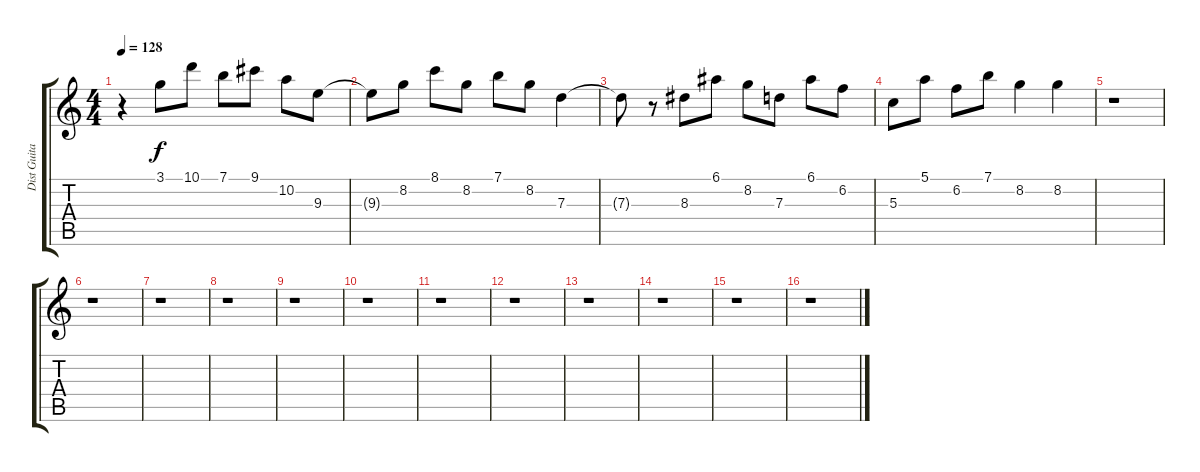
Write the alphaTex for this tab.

\track ("Dist Guitar         " "Dist Guita") {instrument distortionguitar}
\staff {score tabs}
\tuning (E4 B3 G3 D3 A2 E2) {hide}
\ts (4 4)
\tempo 128
\clef g2
\ks c
r.4{dy f} 3.1.8 10.1.8 7.1.8 9.1.8 10.2.8 9.3.8 |
9.3{t}.8 8.2.8 8.1.8 8.2.8 7.1.8 8.2.8 7.3.4 |
7.3{t}.8 r.8 8.3.8 6.1.8 8.2.8 7.3.8 6.1.8 6.2.8 |
5.3.8 5.1.8 6.2.8 7.1.8 8.2.4 8.2.4 |
r.1 |
r.1 |
r.1 |
r.1 |
r.1 |
r.1 |
r.1 |
r.1 |
r.1 |
r.1 |
r.1 |
r.1
